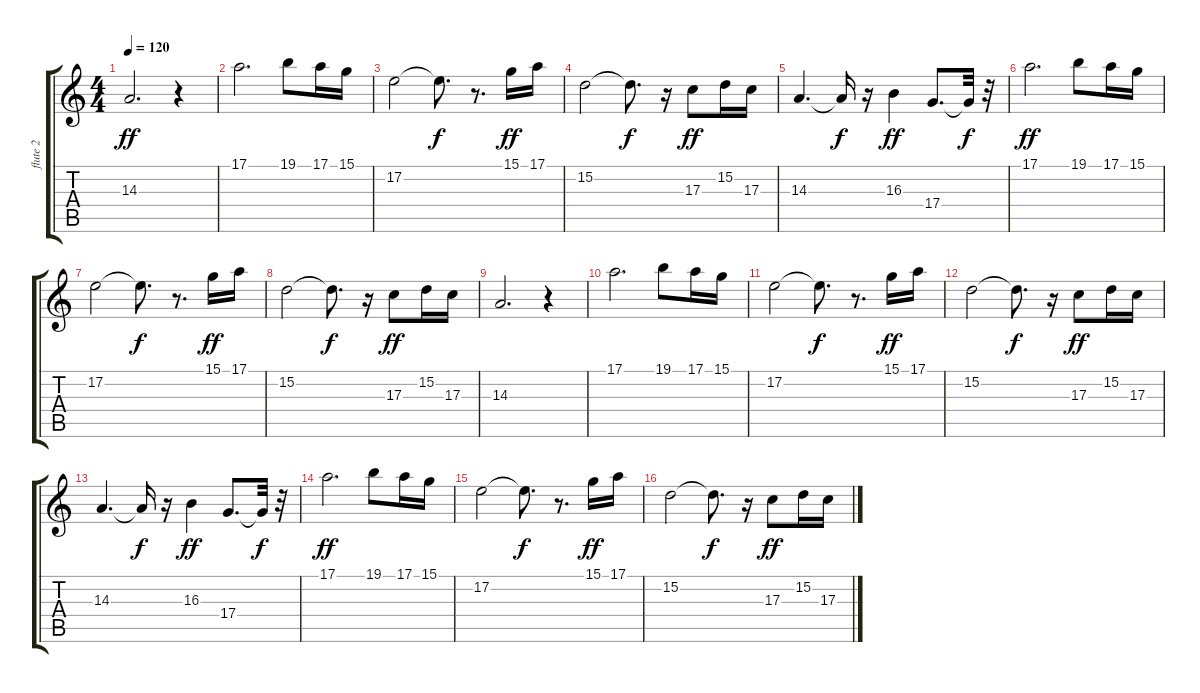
\track ("flute 2" "flute 2") {instrument flute}
\staff {score tabs}
\tuning (E4 B3 G3 D3 A2 E2) {hide}
\ts (4 4)
\tempo 120
\clef g2
\ks c
14.3.2{d dy ff} r.4 |
17.1.2{d} 19.1.8 17.1.16 15.1.16 |
17.2.2 17.2{t}.8{d dy f} r.8{d} 15.1.16{dy ff} 17.1.16 |
15.2.2 15.2{t}.8{d dy f} r.16 17.3.8{dy ff} 15.2.16 17.3.16 |
14.3.4{d} 14.3{t}.16{dy f} r.16 16.3.4{dy ff} 17.4.8{d} 17.4{t}.32{dy f} r.32 |
17.1.2{d dy ff} 19.1.8 17.1.16 15.1.16 |
17.2.2 17.2{t}.8{d dy f} r.8{d} 15.1.16{dy ff} 17.1.16 |
15.2.2 15.2{t}.8{d dy f} r.16 17.3.8{dy ff} 15.2.16 17.3.16 |
14.3.2{d} r.4 |
17.1.2{d} 19.1.8 17.1.16 15.1.16 |
17.2.2 17.2{t}.8{d dy f} r.8{d} 15.1.16{dy ff} 17.1.16 |
15.2.2 15.2{t}.8{d dy f} r.16 17.3.8{dy ff} 15.2.16 17.3.16 |
14.3.4{d} 14.3{t}.16{dy f} r.16 16.3.4{dy ff} 17.4.8{d} 17.4{t}.32{dy f} r.32 |
17.1.2{d dy ff} 19.1.8 17.1.16 15.1.16 |
17.2.2 17.2{t}.8{d dy f} r.8{d} 15.1.16{dy ff} 17.1.16 |
15.2.2 15.2{t}.8{d dy f} r.16 17.3.8{dy ff} 15.2.16 17.3.16
